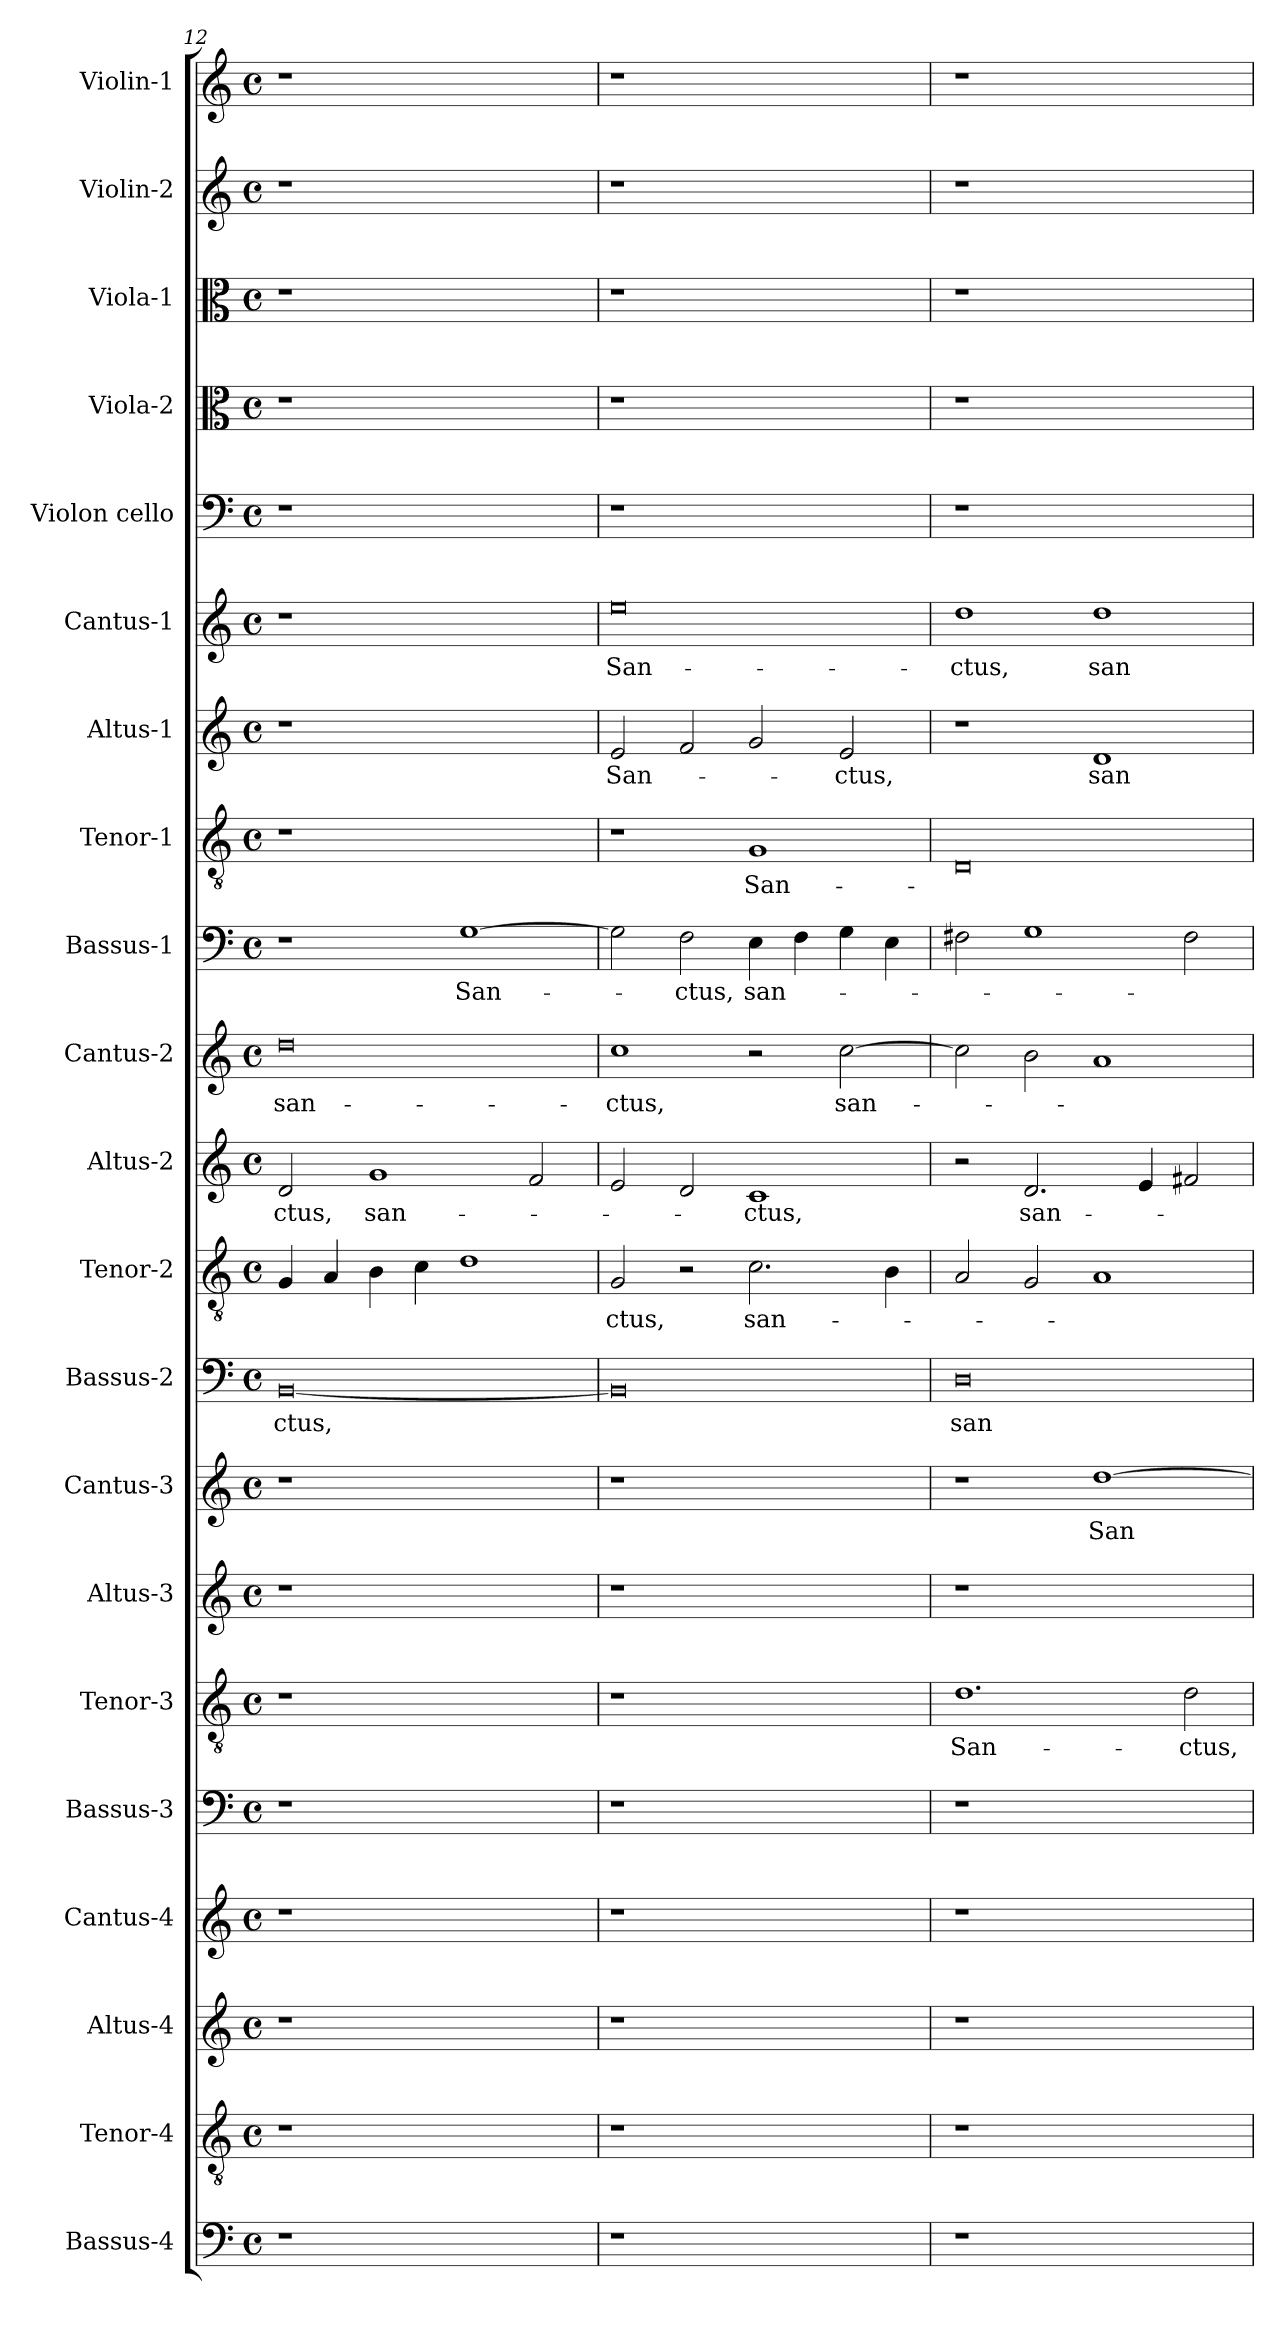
**kern	**kern	**kern	**kern	**kern	**kern	**text	**kern	**kern	**text	**kern	**text	**kern	**text	**kern	**text	**kern	**text	**kern	**text	**kern	**text	**kern	**text	**kern	**text	**kern	**kern	**kern	**kern	**kern
*part21	*part20	*part19	*part18	*part17	*part16	*part16	*part15	*part14	*part14	*part13	*part13	*part12	*part12	*part11	*part11	*part10	*part10	*part9	*part9	*part8	*part8	*part7	*part7	*part6	*part6	*part5	*part4	*part3	*part2	*part1
*staff21	*staff20	*staff19	*staff18	*staff17	*staff16	*staff16	*staff15	*staff14	*staff14	*staff13	*staff13	*staff12	*staff12	*staff11	*staff11	*staff10	*staff10	*staff9	*staff9	*staff8	*staff8	*staff7	*staff7	*staff6	*staff6	*staff5	*staff4	*staff3	*staff2	*staff1
*I"Bassus-4	*I"Tenor-4	*I"Altus-4	*I"Cantus-4	*I"Bassus-3	*I"Tenor-3	*	*I"Altus-3	*I"Cantus-3	*	*I"Bassus-2	*	*I"Tenor-2	*	*I"Altus-2	*	*I"Cantus-2	*	*I"Bassus-1	*	*I"Tenor-1	*	*I"Altus-1	*	*I"Cantus-1	*	*I"Violon cello	*I"Viola-2	*I"Viola-1	*I"Violin-2	*I"Violin-1
*I'B4	*I'T4	*I'A4	*I'C4	*I'B3	*I'T3	*	*I'A3	*I'C3	*	*I'B2	*	*I'T2	*	*I'A-2	*	*I'C2	*	*I'B1	*	*I'T1	*	*I'A1	*	*I'C1	*	*I'Vc	*I'Va2	*I'Va1	*I'Vi2	*I'Vi1
*clefF4	*clefGv2	*clefG2	*clefG2	*clefF4	*clefGv2	*	*clefG2	*clefG2	*	*clefF4	*	*clefGv2	*	*clefG2	*	*clefG2	*	*clefF4	*	*clefGv2	*	*clefG2	*	*clefG2	*	*clefF4	*clefC3	*clefC3	*clefG2	*clefG2
*k[]	*k[]	*k[]	*k[]	*k[]	*k[]	*	*k[]	*k[]	*	*k[]	*	*k[]	*	*k[]	*	*k[]	*	*k[]	*	*k[]	*	*k[]	*	*k[]	*	*k[]	*k[]	*k[]	*k[]	*k[]
*C:	*C:	*C:	*C:	*C:	*C:	*	*C:	*C:	*	*C:	*	*C:	*	*C:	*	*C:	*	*C:	*	*C:	*	*C:	*	*C:	*	*C:	*C:	*C:	*C:	*C:
*M4/4	*M4/4	*M4/4	*M4/4	*M4/4	*M4/4	*	*M4/4	*M4/4	*	*M4/4	*	*M4/4	*	*M4/4	*	*M4/4	*	*M4/4	*	*M4/4	*	*M4/4	*	*M4/4	*	*M4/4	*M4/4	*M4/4	*M4/4	*M4/4
*met(c)	*met(c)	*met(c)	*met(c)	*met(c)	*met(c)	*	*met(c)	*met(c)	*	*met(c)	*	*met(c)	*	*met(c)	*	*met(c)	*	*met(c)	*	*met(c)	*	*met(c)	*	*met(c)	*	*met(c)	*met(c)	*met(c)	*met(c)	*met(c)
=12	=12	=12	=12	=12	=12	=12	=12	=12	=12	=12	=12	=12	=12	=12	=12	=12	=12	=12	=12	=12	=12	=12	=12	=12	=12	=12	=12	=12	=12	=12
!	!	!	!	!	!	!	!	!	!	!	!LO:LY:b	!	!	!	!LO:LY:b	!	!LO:LY:b	!	!	!	!	!	!	!	!	!	!	!	!	!
1r	1r	1r	1r	1r	1r	.	1r	1r	.	[0BB	-ctus,	4G/	.	2d/	-ctus,	0dd	san-	1r	.	1r	.	1r	.	1r	.	1r	1r	1r	1r	1r
.	.	.	.	.	.	.	.	.	.	.	.	4A/	.	.	.	.	.	.	.	.	.	.	.	.	.	.	.	.	.	.
!	!	!	!	!	!	!	!	!	!	!	!	!	!	!	!LO:LY:b	!	!	!	!	!	!	!	!	!	!	!	!	!	!	!
.	.	.	.	.	.	.	.	.	.	.	.	4B\	.	1g	san-	.	.	.	.	.	.	.	.	.	.	.	.	.	.	.
.	.	.	.	.	.	.	.	.	.	.	.	4c\	.	.	.	.	.	.	.	.	.	.	.	.	.	.	.	.	.	.
!	!	!	!	!	!	!	!	!	!	!	!	!	!	!	!	!	!	!	!LO:LY:b	!	!	!	!	!	!	!	!	!	!	!
1ryy	1ryy	1ryy	1ryy	1ryy	1ryy	.	1ryy	1ryy	.	.	.	1d	.	.	.	.	.	[1G	San-	1ryy	.	1ryy	.	1ryy	.	1ryy	1ryy	1ryy	1ryy	1ryy
.	.	.	.	.	.	.	.	.	.	.	.	.	.	2f/	.	.	.	.	.	.	.	.	.	.	.	.	.	.	.	.
=13	=13	=13	=13	=13	=13	=13	=13	=13	=13	=13	=13	=13	=13	=13	=13	=13	=13	=13	=13	=13	=13	=13	=13	=13	=13	=13	=13	=13	=13	=13
!	!	!	!	!	!	!	!	!	!	!	!	!	!LO:LY:b	!	!	!	!LO:LY:b	!	!	!	!	!	!LO:LY:b	!	!LO:LY:b	!	!	!	!	!
1r	1r	1r	1r	1r	1r	.	1r	1r	.	0BB]	.	2G/	ctus,	2e/	.	1cc	-ctus,	2G\]	.	1r	.	2e/	-San-	0ee	San-	1r	1r	1r	1r	1r
!	!	!	!	!	!	!	!	!	!	!	!	!	!	!	!	!	!	!	!LO:LY:b	!	!	!	!	!	!	!	!	!	!	!
.	.	.	.	.	.	.	.	.	.	.	.	2r	.	2d/	.	.	.	2F\	-ctus,	.	.	2f/	.	.	.	.	.	.	.	.
!	!	!	!	!	!	!	!	!	!	!	!	!	!LO:LY:b	!	!LO:LY:b	!	!	!	!LO:LY:b	!	!LO:LY:b	!	!	!	!	!	!	!	!	!
1ryy	1ryy	1ryy	1ryy	1ryy	1ryy	.	1ryy	1ryy	.	.	.	2.c\	san-	1c	-ctus,	2r	.	4E\	san-	1G	San-	2g/	.	.	.	1ryy	1ryy	1ryy	1ryy	1ryy
.	.	.	.	.	.	.	.	.	.	.	.	.	.	.	.	.	.	4F\	.	.	.	.	.	.	.	.	.	.	.	.
!	!	!	!	!	!	!	!	!	!	!	!	!	!	!	!	!	!LO:LY:b	!	!	!	!	!	!LO:LY:b	!	!	!	!	!	!	!
.	.	.	.	.	.	.	.	.	.	.	.	.	.	.	.	[2cc\	san-	4G\	.	.	.	2e/	-ctus,	.	.	.	.	.	.	.
.	.	.	.	.	.	.	.	.	.	.	.	4B\	.	.	.	.	.	4E\	.	.	.	.	.	.	.	.	.	.	.	.
=14	=14	=14	=14	=14	=14	=14	=14	=14	=14	=14	=14	=14	=14	=14	=14	=14	=14	=14	=14	=14	=14	=14	=14	=14	=14	=14	=14	=14	=14	=14
!	!	!	!	!	!	!LO:LY:b	!	!	!	!	!LO:LY:b	!	!	!	!	!	!	!	!	!	!	!	!	!	!LO:LY:b	!	!	!	!	!
1r	1r	1r	1r	1r	1.d	San-	1r	1r	.	0D	san-	2A/	.	2r	.	2cc\]	.	2F#X\	.	0D	.	1r	.	1dd	-ctus,	1r	1r	1r	1r	1r
!	!	!	!	!	!	!	!	!	!	!	!	!	!	!	!LO:LY:b	!	!	!	!	!	!	!	!	!	!	!	!	!	!	!
.	.	.	.	.	.	.	.	.	.	.	.	2G/	.	2.d/	san-	2b\	.	1G	.	.	.	.	.	.	.	.	.	.	.	.
!	!	!	!	!	!	!	!	!	!LO:LY:b	!	!	!	!	!	!	!	!	!	!	!	!	!	!LO:LY:b	!	!LO:LY:b	!	!	!	!	!
1ryy	1ryy	1ryy	1ryy	1ryy	.	.	1ryy	[1dd	San-	.	.	1A	.	.	.	1a	.	.	.	.	.	1d	san-	1dd	san-	1ryy	1ryy	1ryy	1ryy	1ryy
.	.	.	.	.	.	.	.	.	.	.	.	.	.	4e/	.	.	.	.	.	.	.	.	.	.	.	.	.	.	.	.
!	!	!	!	!	!	!LO:LY:b	!	!	!	!	!	!	!	!	!	!	!	!	!	!	!	!	!	!	!	!	!	!	!	!
.	.	.	.	.	2d\	-ctus,	.	.	.	.	.	.	.	2f#X/	.	.	.	2F#\	.	.	.	.	.	.	.	.	.	.	.	.
=	=	=	=	=	=	=	=	=	=	=	=	=	=	=	=	=	=	=	=	=	=	=	=	=	=	=	=	=	=	=
*-	*-	*-	*-	*-	*-	*-	*-	*-	*-	*-	*-	*-	*-	*-	*-	*-	*-	*-	*-	*-	*-	*-	*-	*-	*-	*-	*-	*-	*-	*-
